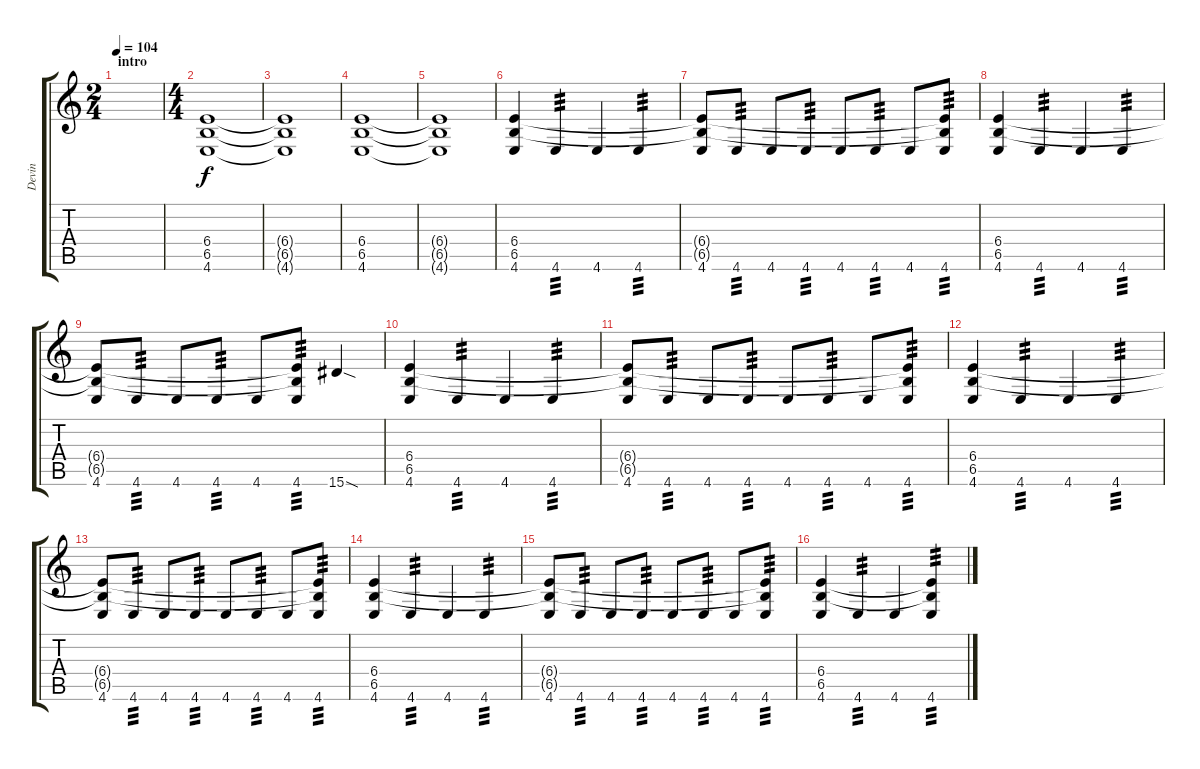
\track ("Devin" "Devin") {instrument distortionguitar}
\staff {score tabs}
\tuning (C4 G3 Eb3 Bb2 F2 C2) {hide}
\ts (2 4)
\section ("" "intro")
\tempo 104
\tempo 110
\tempo 104
\clef g2
\ks c
|
\ts (4 4)
(6.4 6.5 4.6).1 |
(6.4{t} 6.5{t} 4.6{t}).1 |
(6.4 6.5 4.6).1 |
(6.4{t} 6.5{t} 4.6{t}).1 |
(6.4 6.5 4.6).4 4.6.4{tp 3} 4.6.4 4.6.4{tp 3} |
(6.4{t} 6.5{t} 4.6).8 4.6.8{tp 3} 4.6.8 4.6.8{tp 3} 4.6.8 4.6.8{tp 3} 4.6.8 (6.4{t} 6.5{t} 4.6).8{tp 3} |
(6.4 6.5 4.6).4 4.6.4{tp 3} 4.6.4 4.6.4{tp 3} |
(6.4{t} 6.5{t} 4.6).8 4.6.8{tp 3} 4.6.8 4.6.8{tp 3} 4.6.8 (6.4{t} 6.5{t} 4.6).8{tp 3} 15.6{sod}.4 |
(6.4 6.5 4.6).4 4.6.4{tp 3} 4.6.4 4.6.4{tp 3} |
(6.4{t} 6.5{t} 4.6).8 4.6.8{tp 3} 4.6.8 4.6.8{tp 3} 4.6.8 4.6.8{tp 3} 4.6.8 (6.4{t} 6.5{t} 4.6).8{tp 3} |
(6.4 6.5 4.6).4 4.6.4{tp 3} 4.6.4 4.6.4{tp 3} |
(6.4{t} 6.5{t} 4.6).8 4.6.8{tp 3} 4.6.8 4.6.8{tp 3} 4.6.8 4.6.8{tp 3} 4.6.8 (6.4{t} 6.5{t} 4.6).8{tp 3} |
(6.4 6.5 4.6).4 4.6.4{tp 3} 4.6.4 4.6.4{tp 3} |
(6.4{t} 6.5{t} 4.6).8 4.6.8{tp 3} 4.6.8 4.6.8{tp 3} 4.6.8 4.6.8{tp 3} 4.6.8 (6.4{t} 6.5{t} 4.6).8{tp 3} |
(6.4 6.5 4.6).4 4.6.4{tp 3} 4.6.4 (6.4{t} 6.5{t} 4.6).4{tp 3}
